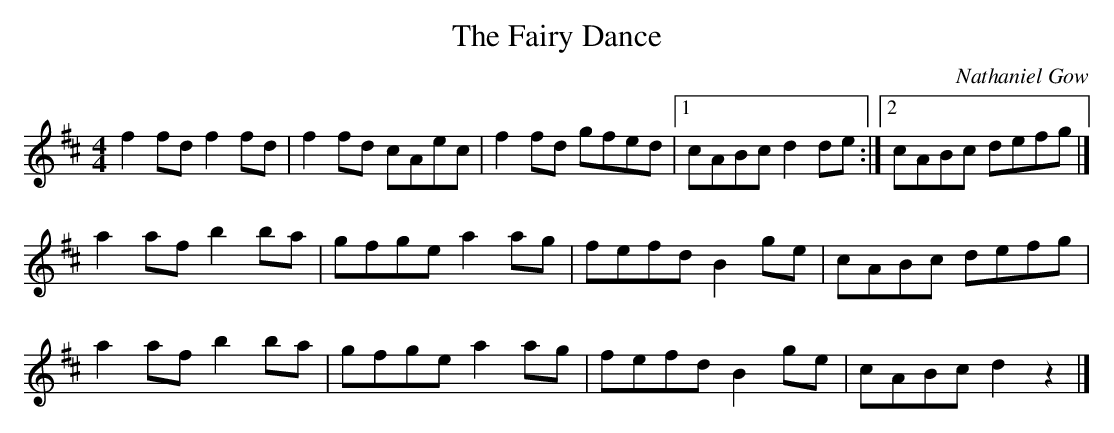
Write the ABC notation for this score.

X:1
T:Fairy Dance, The
C:Nathaniel Gow
M:4/4
L:1/8
K:D
f2 fd f2 fd|f2 fd cAec|f2 fd gfed|1cABc d2 de:|2cABc defg|]
a2 af b2 ba|gfge a2 ag|fefd B2 ge|cABc defg|
a2 af b2 ba|gfge a2 ag|fefd B2 ge|cABc d2 z2|]
